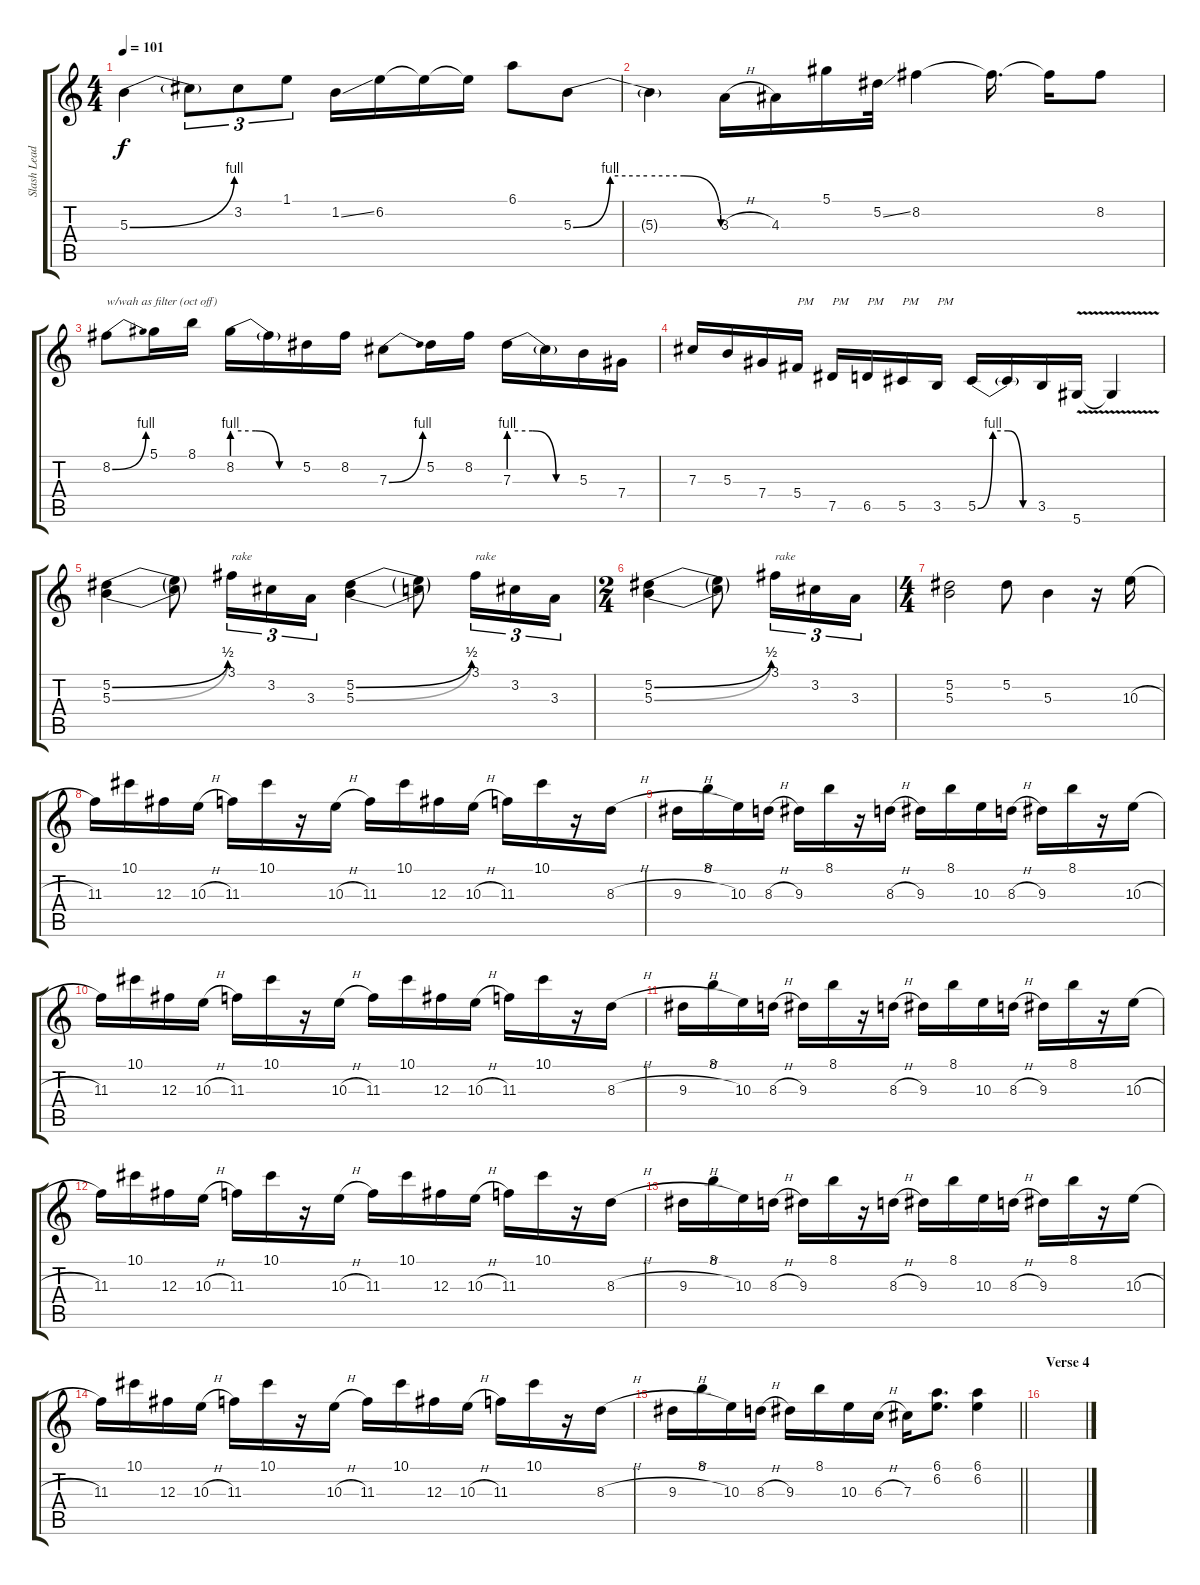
\track ("Slash Lead" "Slash Lead") {instrument distortionguitar}
\staff {score tabs}
\tuning (Eb4 Bb3 Gb3 Db3 Ab2 Eb2) {hide}
\ts (4 4)
\tempo 101
\clef g2
\ks c
5.3{be (bend 0 0 60 4)}.4{dy f} 5.3{t}.8{tu (3 2)} 3.2.8{tu (3 2)} 1.1.8{tu (3 2)} 1.2{ss}.16 6.2.16 6.2{t}.16 6.2{t}.16 6.1.8 5.3{be (custom 0 0 15 4 30 4 45 4 60 0)}.8 |
5.3{t}.4 3.3{h}.16 4.3.16 5.1.16 5.2{ss}.32 8.2.4 8.2{t}.16{d} 8.2{t}.16 8.2.8 |
8.2{be (bend 0 0 60 4)}.8{txt "w/wah as filter (oct off)"} 5.1.16 8.1.16 8.2{be (custom 0 4 20 4 40 0 60 0)}.16 8.2{t}.16 5.2.16 8.2.16 7.3{be (bend 0 0 60 4)}.8 5.2.16 8.2.16 7.3{be (custom 0 4 20 4 40 0 60 0)}.16 7.3{t}.16 5.3.16 7.4.16 |
7.3.16 5.3.16 7.4.16 5.4.16{txt "PM"} 7.5.16{txt "PM"} 6.5.16{txt "PM"} 5.5.16{txt "PM"} 3.5.16{txt "PM"} 5.5{be (custom 0 0 15 4 30 4 45 0 60 0)}.16 5.5{t}.16 3.5.16 5.6{v}.16 5.6{t}.4 |
(5.2{be (bend 0 0 60 2)} 5.3{be (bend 0 0 60 2)}).4 (5.2{t} 5.3{t}).8 3.1.16{tu (3 2) txt "rake"} 3.2.16{tu (3 2)} 3.3.16{tu (3 2)} (5.2{be (bend 0 0 60 2)} 5.3{be (bend 0 0 60 2)}).4 (5.2{t} 5.3{t}).8 3.1.16{tu (3 2) txt "rake"} 3.2.16{tu (3 2)} 3.3.16{tu (3 2)} |
\ts (2 4)
(5.2{be (bend 0 0 60 2)} 5.3{be (bend 0 0 60 2)}).4 (5.2{t} 5.3{t}).8 3.1.16{tu (3 2) txt "rake"} 3.2.16{tu (3 2)} 3.3.16{tu (3 2)} |
\ts (4 4)
(5.2 5.3).2 5.2.8 5.3.4 r.16 10.3{h}.16 |
11.3.16 10.1.16 12.3.16 10.3{h}.16 11.3.16 10.1.16 r.16 10.3{h}.16 11.3.16 10.1.16 12.3.16 10.3{h}.16 11.3.16 10.1.16 r.16 8.3{h}.16 |
9.3{h}.16 8.1.16 10.3.16 8.3{h}.16 9.3.16 8.1.16 r.16 8.3{h}.16 9.3.16 8.1.16 10.3.16 8.3{h}.16 9.3.16 8.1.16 r.16 10.3{h}.16 |
11.3.16 10.1.16 12.3.16 10.3{h}.16 11.3.16 10.1.16 r.16 10.3{h}.16 11.3.16 10.1.16 12.3.16 10.3{h}.16 11.3.16 10.1.16 r.16 8.3{h}.16 |
9.3{h}.16 8.1.16 10.3.16 8.3{h}.16 9.3.16 8.1.16 r.16 8.3{h}.16 9.3.16 8.1.16 10.3.16 8.3{h}.16 9.3.16 8.1.16 r.16 10.3{h}.16 |
11.3.16 10.1.16 12.3.16 10.3{h}.16 11.3.16 10.1.16 r.16 10.3{h}.16 11.3.16 10.1.16 12.3.16 10.3{h}.16 11.3.16 10.1.16 r.16 8.3{h}.16 |
9.3{h}.16 8.1.16 10.3.16 8.3{h}.16 9.3.16 8.1.16 r.16 8.3{h}.16 9.3.16 8.1.16 10.3.16 8.3{h}.16 9.3.16 8.1.16 r.16 10.3{h}.16 |
11.3.16 10.1.16 12.3.16 10.3{h}.16 11.3.16 10.1.16 r.16 10.3{h}.16 11.3.16 10.1.16 12.3.16 10.3{h}.16 11.3.16 10.1.16 r.16 8.3{h}.16 |
\barLineRight lightlight
9.3{h}.16 8.1.16 10.3.16 8.3{h}.16 9.3.16 8.1.16 10.3.16 6.3{h}.16 7.3.16 (6.1 6.2).8{d} (6.1 6.2).4 |
\section ("" "Verse 4")
